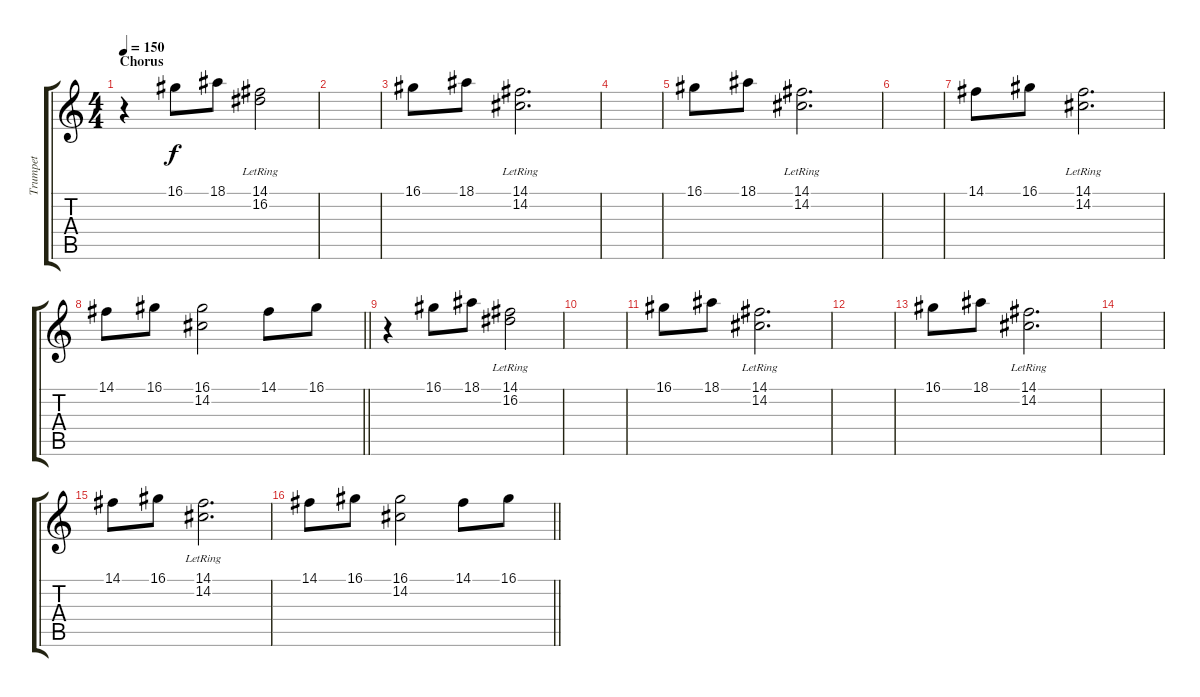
\track ("Trumpet" "Trumpet") {instrument trumpet}
\staff {score tabs}
\tuning (E4 B3 G3 D3 A2 E2) {hide}
\ts (4 4)
\section ("" "Chorus")
\tempo 150
\clef g2
\ks c
r.4{dy f volume 6} 16.1.8 18.1.8 (14.1{lr} 16.2{lr}).2 |
|
16.1.8 18.1.8 (14.1{lr} 14.2{lr}).2{d} |
|
16.1.8 18.1.8 (14.1{lr} 14.2{lr}).2{d} |
|
14.1.8 16.1.8 (14.1{lr} 14.2{lr}).2{d} |
\barLineRight lightlight
14.1.8 16.1.8 (16.1 14.2).2 14.1.8 16.1.8 |
r.4 16.1.8 18.1.8 (14.1{lr} 16.2{lr}).2 |
|
16.1.8 18.1.8 (14.1{lr} 14.2{lr}).2{d} |
|
16.1.8 18.1.8 (14.1{lr} 14.2{lr}).2{d} |
|
14.1.8 16.1.8 (14.1{lr} 14.2{lr}).2{d} |
\barLineRight lightlight
14.1.8 16.1.8 (16.1 14.2).2 14.1.8 16.1.8
